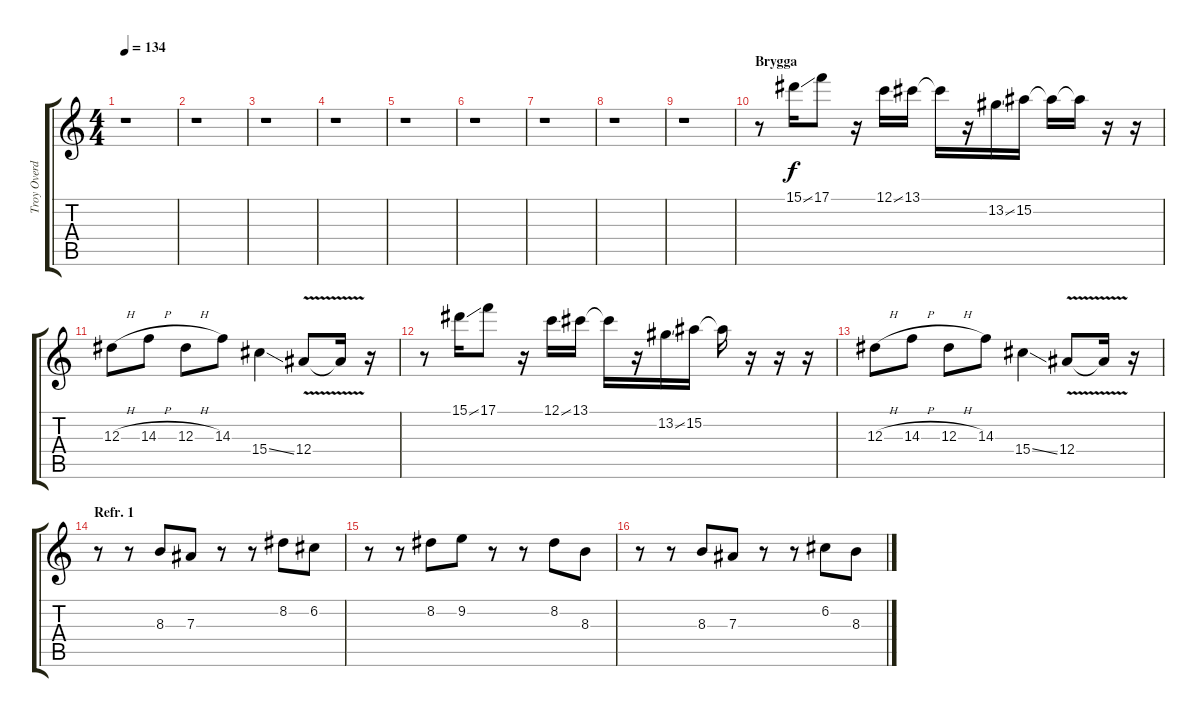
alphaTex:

\track ("Troy Overdub" "Troy Overd") {instrument overdrivenguitar}
\staff {score tabs}
\tuning (C4 G3 Eb3 Bb2 F2 C2) {hide}
\ts (4 4)
\tempo 134
\clef g2
\ks c
r.1{dy f} |
r.1 |
r.1 |
r.1 |
r.1 |
r.1 |
r.1 |
r.1 |
r.1 |
\section ("" "Brygga")
r.8 15.1{ss}.16 17.1.8 r.16 12.1{ss}.16 13.1.16 13.1{t}.16 r.16 13.2{ss}.16 15.2.16 15.2{t}.16 15.2{t}.16 r.16 r.16 |
12.3{h}.8 14.3{h}.8 12.3{h}.8 14.3.8 15.4{ss}.4 12.4{v}.8 12.4{t}.16 r.16 |
r.8 15.1{ss}.16 17.1.8 r.16 12.1{ss}.16 13.1.16 13.1{t}.16 r.16 13.2{ss}.16 15.2.16 15.2{t}.16 r.16 r.16 r.16 |
12.3{h}.8 14.3{h}.8 12.3{h}.8 14.3.8 15.4{ss}.4 12.4{v}.8 12.4{t}.16 r.16 |
\section ("" "Refr. 1")
r.8 r.8 8.3.8 7.3.8 r.8 r.8 8.2.8 6.2.8 |
r.8 r.8 8.2.8 9.2.8 r.8 r.8 8.2.8 8.3.8 |
r.8 r.8 8.3.8 7.3.8 r.8 r.8 6.2.8 8.3.8
